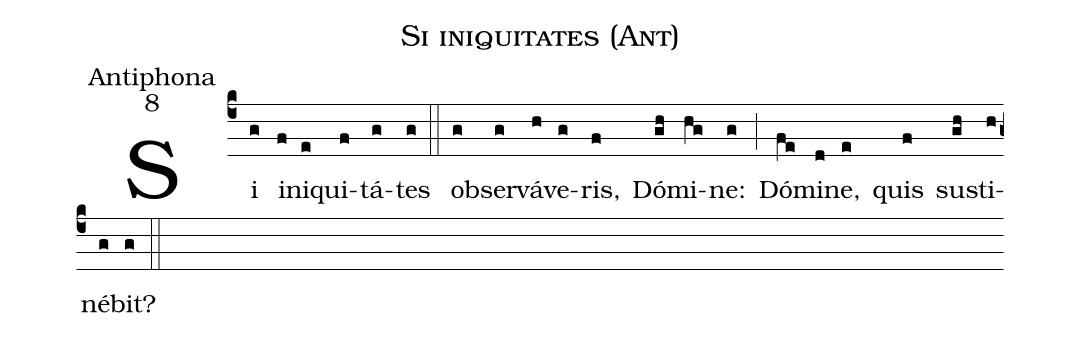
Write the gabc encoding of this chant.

name:Si iniquitates (Ant);
office-part:Antiphona;
mode:8;
%%
(c4) Si(g) i(f)ni(e)qui(f)tá(g)tes(g) (::) ob(g)ser(g)vá(h)ve(g)ris,(f) Dó(gh)mi(hg)ne:(g) (;) Dó(fe)mi(d)ne,(e) quis(f) su(gh)sti(h)né(g)bit?(g) (::)
